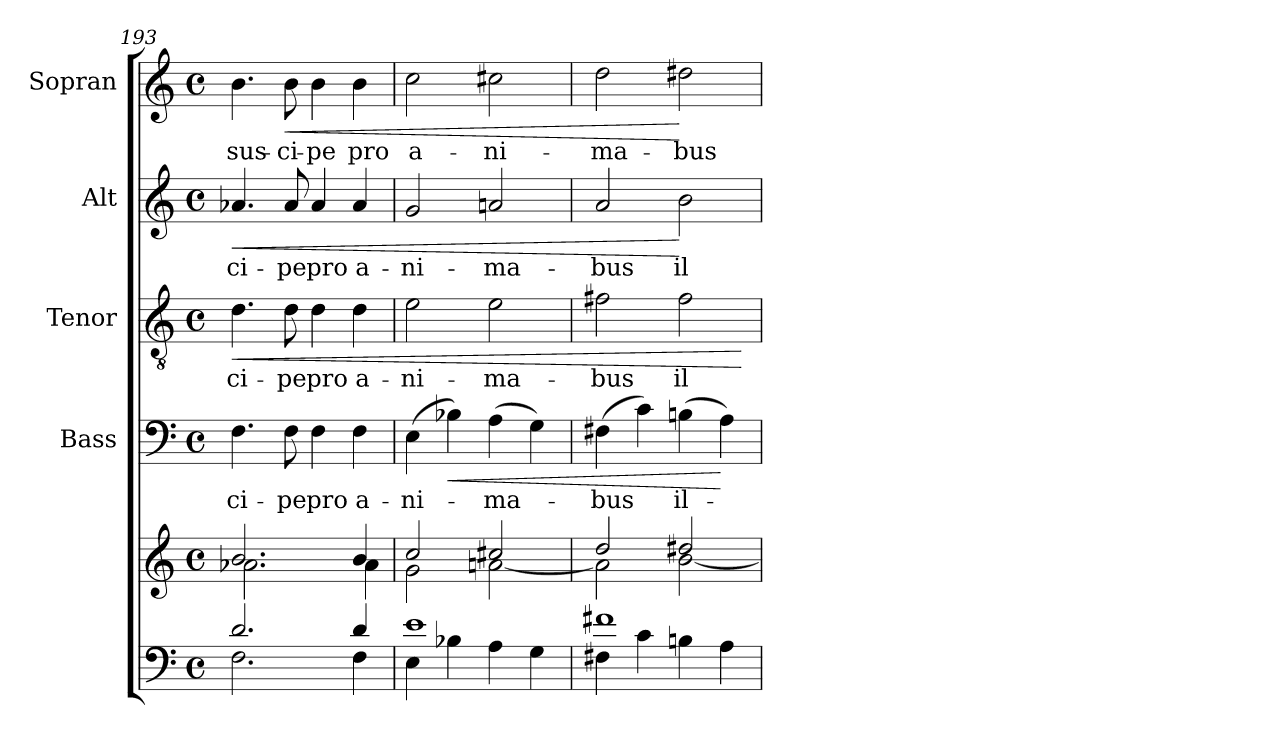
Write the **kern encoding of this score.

**kern	**kern	**kern	**text	**dynam	**kern	**text	**dynam	**kern	**text	**dynam	**kern	**text	**dynam
*part5	*part5	*part4	*part4	*part4	*part3	*part3	*part3	*part2	*part2	*part2	*part1	*part1	*part1
*staff6	*staff5	*staff4	*staff4	*staff4	*staff3	*staff3	*staff3	*staff2	*staff2	*staff2	*staff1	*staff1	*staff1
*	*	*I"Bass	*	*	*I"Tenor	*	*	*I"Alt	*	*	*I"Sopran	*	*
*	*	*I'B.	*	*	*I'T.	*	*	*I'A.	*	*	*I'S.	*	*
*clefF4	*clefG2	*clefF4	*	*	*clefGv2	*	*	*clefG2	*	*	*clefG2	*	*
*k[]	*k[]	*k[]	*	*	*k[]	*	*	*k[]	*	*	*k[]	*	*
*C:	*C:	*C:	*	*	*C:	*	*	*C:	*	*	*C:	*	*
*M4/4	*M4/4	*M4/4	*	*	*M4/4	*	*	*M4/4	*	*	*M4/4	*	*
*met(c)	*met(c)	*met(c)	*	*	*met(c)	*	*	*met(c)	*	*	*met(c)	*	*
=193	=193	=193	=193	=193	=193	=193	=193	=193	=193	=193	=193	=193	=193
*^	*^	*	*	*	*	*	*	*	*	*	*	*	*
!	!	!	!	!	!LO:LY:b	!	!	!LO:LY:b	!LO:HP:b	!	!LO:LY:b	!LO:HP:b	!	!LO:LY:b	!
2.d/	2.F\	2.b/	2.a-X\	4.F\	-ci-	.	4.d\	-ci-	<	4.a-X/	-ci-	<	4.b\	sus-	.
!	!	!	!	!	!LO:LY:b	!	!	!LO:LY:b	!	!	!LO:LY:b	!	!	!LO:LY:b	!LO:HP:b
.	.	.	.	8F\	-pe	.	8d\	-pe	.	8a-/	-pe	.	8b\	-ci-	<
!	!	!	!	!	!LO:LY:b	!	!	!LO:LY:b	!	!	!LO:LY:b	!	!	!LO:LY:b	!
.	.	.	.	4F\	pro	.	4d\	pro	.	4a-/	pro	.	4b\	-pe	.
!	!	!	!	!	!LO:LY:b	!	!	!LO:LY:b	!	!	!LO:LY:b	!	!	!LO:LY:b	!
4d/	4F\	4b/	4a-\	4F\	a-	.	4d\	a-	.	4a-/	a-	.	4b\	pro	.
=194	=194	=194	=194	=194	=194	=194	=194	=194	=194	=194	=194	=194	=194	=194	=194
!	!	!	!	!	!LO:LY:b	!	!	!LO:LY:b	!	!	!LO:LY:b	!	!	!LO:LY:b	!
1e	4E\	2cc/	2g\	(>4E\	-ni-	.	2e\	-ni-	.	2g/	-ni-	.	2cc\	a-	.
!	!	!	!	!	!	!LO:HP:b	!	!	!	!	!	!	!	!	!
.	4B-X\	.	.	4B-X\)	.	<	.	.	.	.	.	.	.	.	.
!	!	!	!	!	!LO:LY:b	!	!	!LO:LY:b	!	!	!LO:LY:b	!	!	!LO:LY:b	!
.	4A\	2cc#X/	[<2an\	(>4A\	-ma-	.	2e\	-ma-	.	2an/	-ma-	.	2cc#X\	-ni-	.
.	4G\	.	.	4G\)	.	.	.	.	.	.	.	.	.	.	.
=195	=195	=195	=195	=195	=195	=195	=195	=195	=195	=195	=195	=195	=195	=195	=195
!	!	!	!	!	!LO:LY:b	!	!	!LO:LY:b	!	!	!LO:LY:b	!	!	!LO:LY:b	!
1f#X	4F#X\	2dd/	2a\]	(>4F#X\	-bus	.	2f#X\	-bus	.	2a/	-bus	.	2dd\	-ma-	.
.	4c\	.	.	4c\)	.	.	.	.	.	.	.	.	.	.	.
!	!	!	!	!	!LO:LY:b	!	!	!LO:LY:b	!	!	!LO:LY:b	!	!	!LO:LY:b	!
.	4Bn\	2dd#X/	[<2b\	(>4Bn\	il-	.	2f#\	il-	.	2b\	il-	[	2dd#X\	-bus	[
.	4A\	.	.	4A\)	.	[	.	.	.	.	.	.	.	.	.
*v	*v	*	*	*	*	*	*	*	*	*	*	*	*	*	*
*	*v	*v	*	*	*	*	*	*	*	*	*	*	*	*
.	.	.	.	.	.	.	[	.	.	.	.	.	.
=	=	=	=	=	=	=	=	=	=	=	=	=	=
*-	*-	*-	*-	*-	*-	*-	*-	*-	*-	*-	*-	*-	*-
